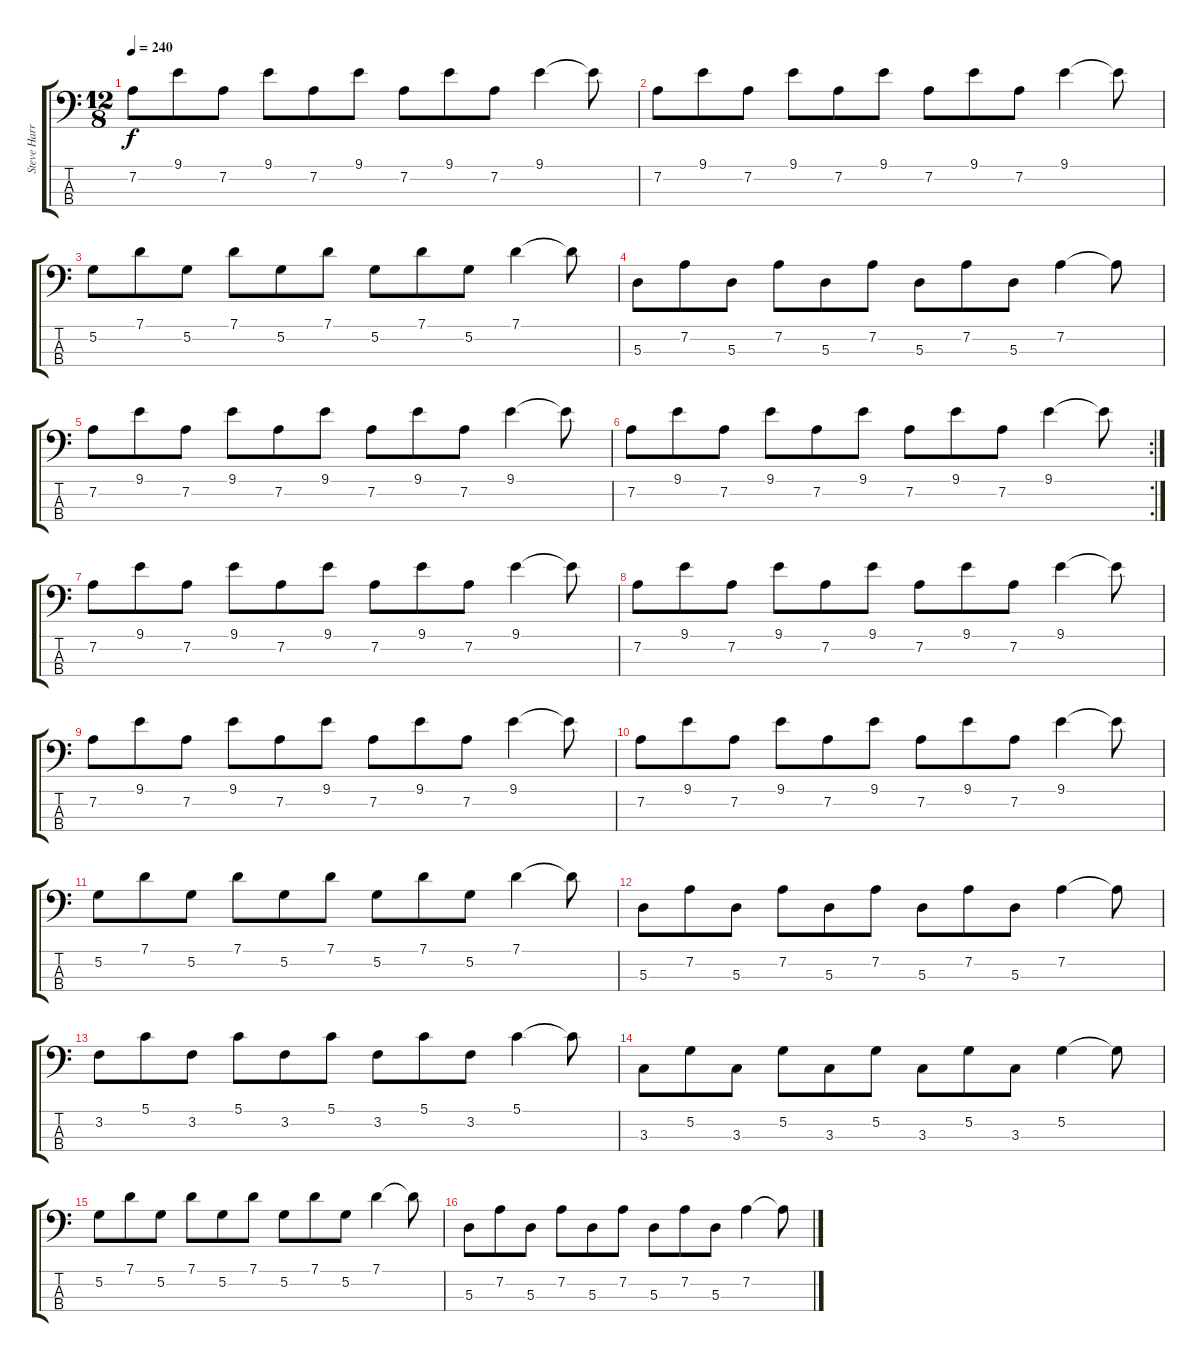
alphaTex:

\track ("Steve Harris (Acoustic Bass)" "Steve Harr") {instrument acousticbass}
\staff {score tabs}
\tuning (G2 D2 A1 E1) {hide}
\ts (12 8)
\tempo 240
\clef f4
\ks c
7.2.8{dy f} 9.1.8 7.2.8 9.1.8 7.2.8 9.1.8 7.2.8 9.1.8 7.2.8 9.1.4 9.1{t}.8 |
7.2.8 9.1.8 7.2.8 9.1.8 7.2.8 9.1.8 7.2.8 9.1.8 7.2.8 9.1.4 9.1{t}.8 |
5.2.8 7.1.8 5.2.8 7.1.8 5.2.8 7.1.8 5.2.8 7.1.8 5.2.8 7.1.4 7.1{t}.8 |
5.3.8 7.2.8 5.3.8 7.2.8 5.3.8 7.2.8 5.3.8 7.2.8 5.3.8 7.2.4 7.2{t}.8 |
7.2.8 9.1.8 7.2.8 9.1.8 7.2.8 9.1.8 7.2.8 9.1.8 7.2.8 9.1.4 9.1{t}.8 |
\rc 2
7.2.8 9.1.8 7.2.8 9.1.8 7.2.8 9.1.8 7.2.8 9.1.8 7.2.8 9.1.4 9.1{t}.8 |
7.2.8 9.1.8 7.2.8 9.1.8 7.2.8 9.1.8 7.2.8 9.1.8 7.2.8 9.1.4 9.1{t}.8 |
7.2.8 9.1.8 7.2.8 9.1.8 7.2.8 9.1.8 7.2.8 9.1.8 7.2.8 9.1.4 9.1{t}.8 |
7.2.8 9.1.8 7.2.8 9.1.8 7.2.8 9.1.8 7.2.8 9.1.8 7.2.8 9.1.4 9.1{t}.8 |
7.2.8 9.1.8 7.2.8 9.1.8 7.2.8 9.1.8 7.2.8 9.1.8 7.2.8 9.1.4 9.1{t}.8 |
5.2.8 7.1.8 5.2.8 7.1.8 5.2.8 7.1.8 5.2.8 7.1.8 5.2.8 7.1.4 7.1{t}.8 |
5.3.8 7.2.8 5.3.8 7.2.8 5.3.8 7.2.8 5.3.8 7.2.8 5.3.8 7.2.4 7.2{t}.8 |
3.2.8 5.1.8 3.2.8 5.1.8 3.2.8 5.1.8 3.2.8 5.1.8 3.2.8 5.1.4 5.1{t}.8 |
3.3.8 5.2.8 3.3.8 5.2.8 3.3.8 5.2.8 3.3.8 5.2.8 3.3.8 5.2.4 5.2{t}.8 |
5.2.8 7.1.8 5.2.8 7.1.8 5.2.8 7.1.8 5.2.8 7.1.8 5.2.8 7.1.4 7.1{t}.8 |
5.3.8 7.2.8 5.3.8 7.2.8 5.3.8 7.2.8 5.3.8 7.2.8 5.3.8 7.2.4 7.2{t}.8
